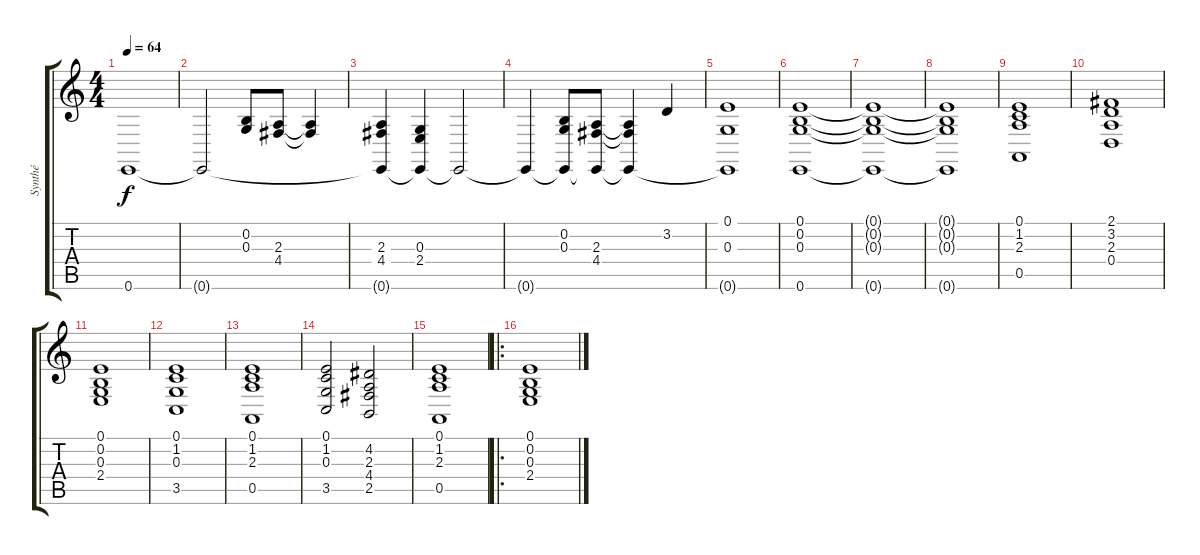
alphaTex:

\track ("Synthé" "Synthé") {instrument synthstrings1}
\staff {score tabs}
\tuning (E4 B3 G3 D3 A2 E2) {hide}
\ts (4 4)
\tempo 64
\clef g2
\ks c
0.6.1{dy f instrument synthstrings1} |
0.6{t}.2 (0.2 0.3).8 (2.3 4.4).8 (2.3{t} 4.4{t}).4 |
(2.3 4.4 0.6{t}).4 (0.3 2.4 0.6{t}).4 0.6{t}.2 |
0.6{t}.4 (0.2 0.3 0.6{t}).8 (2.3 4.4 0.6{t}).8 (2.3{t} 4.4{t} 0.6{t}).4 3.2.4 |
(0.1 0.3 0.6{t}).1 |
(0.1 0.2 0.3 0.6).1 |
(0.1{t} 0.2{t} 0.3{t} 0.6{t}).1 |
(0.1{t} 0.2{t} 0.3{t} 0.6{t}).1 |
(0.1 1.2 2.3 0.5).1 |
(2.1 3.2 2.3 0.4).1 |
(0.1 0.2 0.3 2.4).1 |
(0.1 1.2 0.3 3.5).1 |
(0.1 1.2 2.3 0.5).1 |
(0.1 1.2 0.3 3.5).2 (4.2 2.3 4.4 2.5).2 |
(0.1 1.2 2.3 0.5).1 |
\ro
(0.1 0.2 0.3 2.4).1
